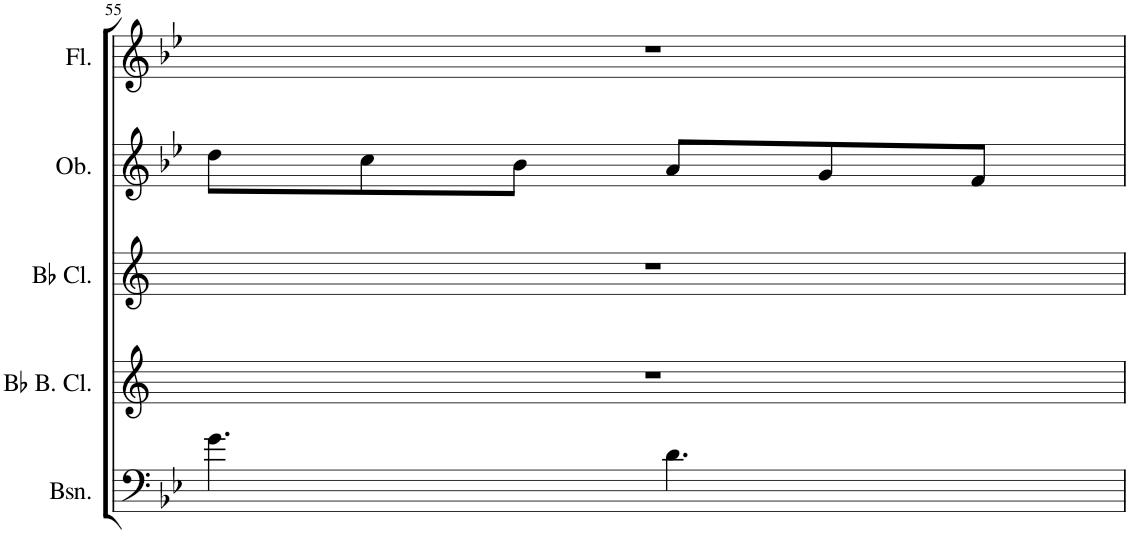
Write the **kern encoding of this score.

**kern	**kern	**kern	**kern	**kern
*part5	*part4	*part3	*part2	*part1
*staff5	*staff4	*staff3	*staff2	*staff1
*I"Bassoon	*I"Bb Bass Clarinet	*I"Bb Clarinet	*I"Oboe	*I"Flute
*I'Bsn.	*I'Bb B. Cl.	*I'Bb Cl.	*I'Ob.	*I'Fl.
!!LO:PB:g=z
*clefF4	*clefG2	*clefG2	*clefG2	*clefG2
*	*Trd8c14	*Trd1c2	*	*
*k[b-e-]	*k[]	*k[]	*k[b-e-]	*k[b-e-]
*M6/8	*M6/8	*M6/8	*M6/8	*M6/8
=55	=55	=55	=55	=55
4.g\	2.r	2.r	8dd\L	2.r
.	.	.	8cc\	.
.	.	.	8b-\J	.
4.d\	.	.	8a/L	.
.	.	.	8g/	.
.	.	.	8f/J	.
=	=	=	=	=
*-	*-	*-	*-	*-
